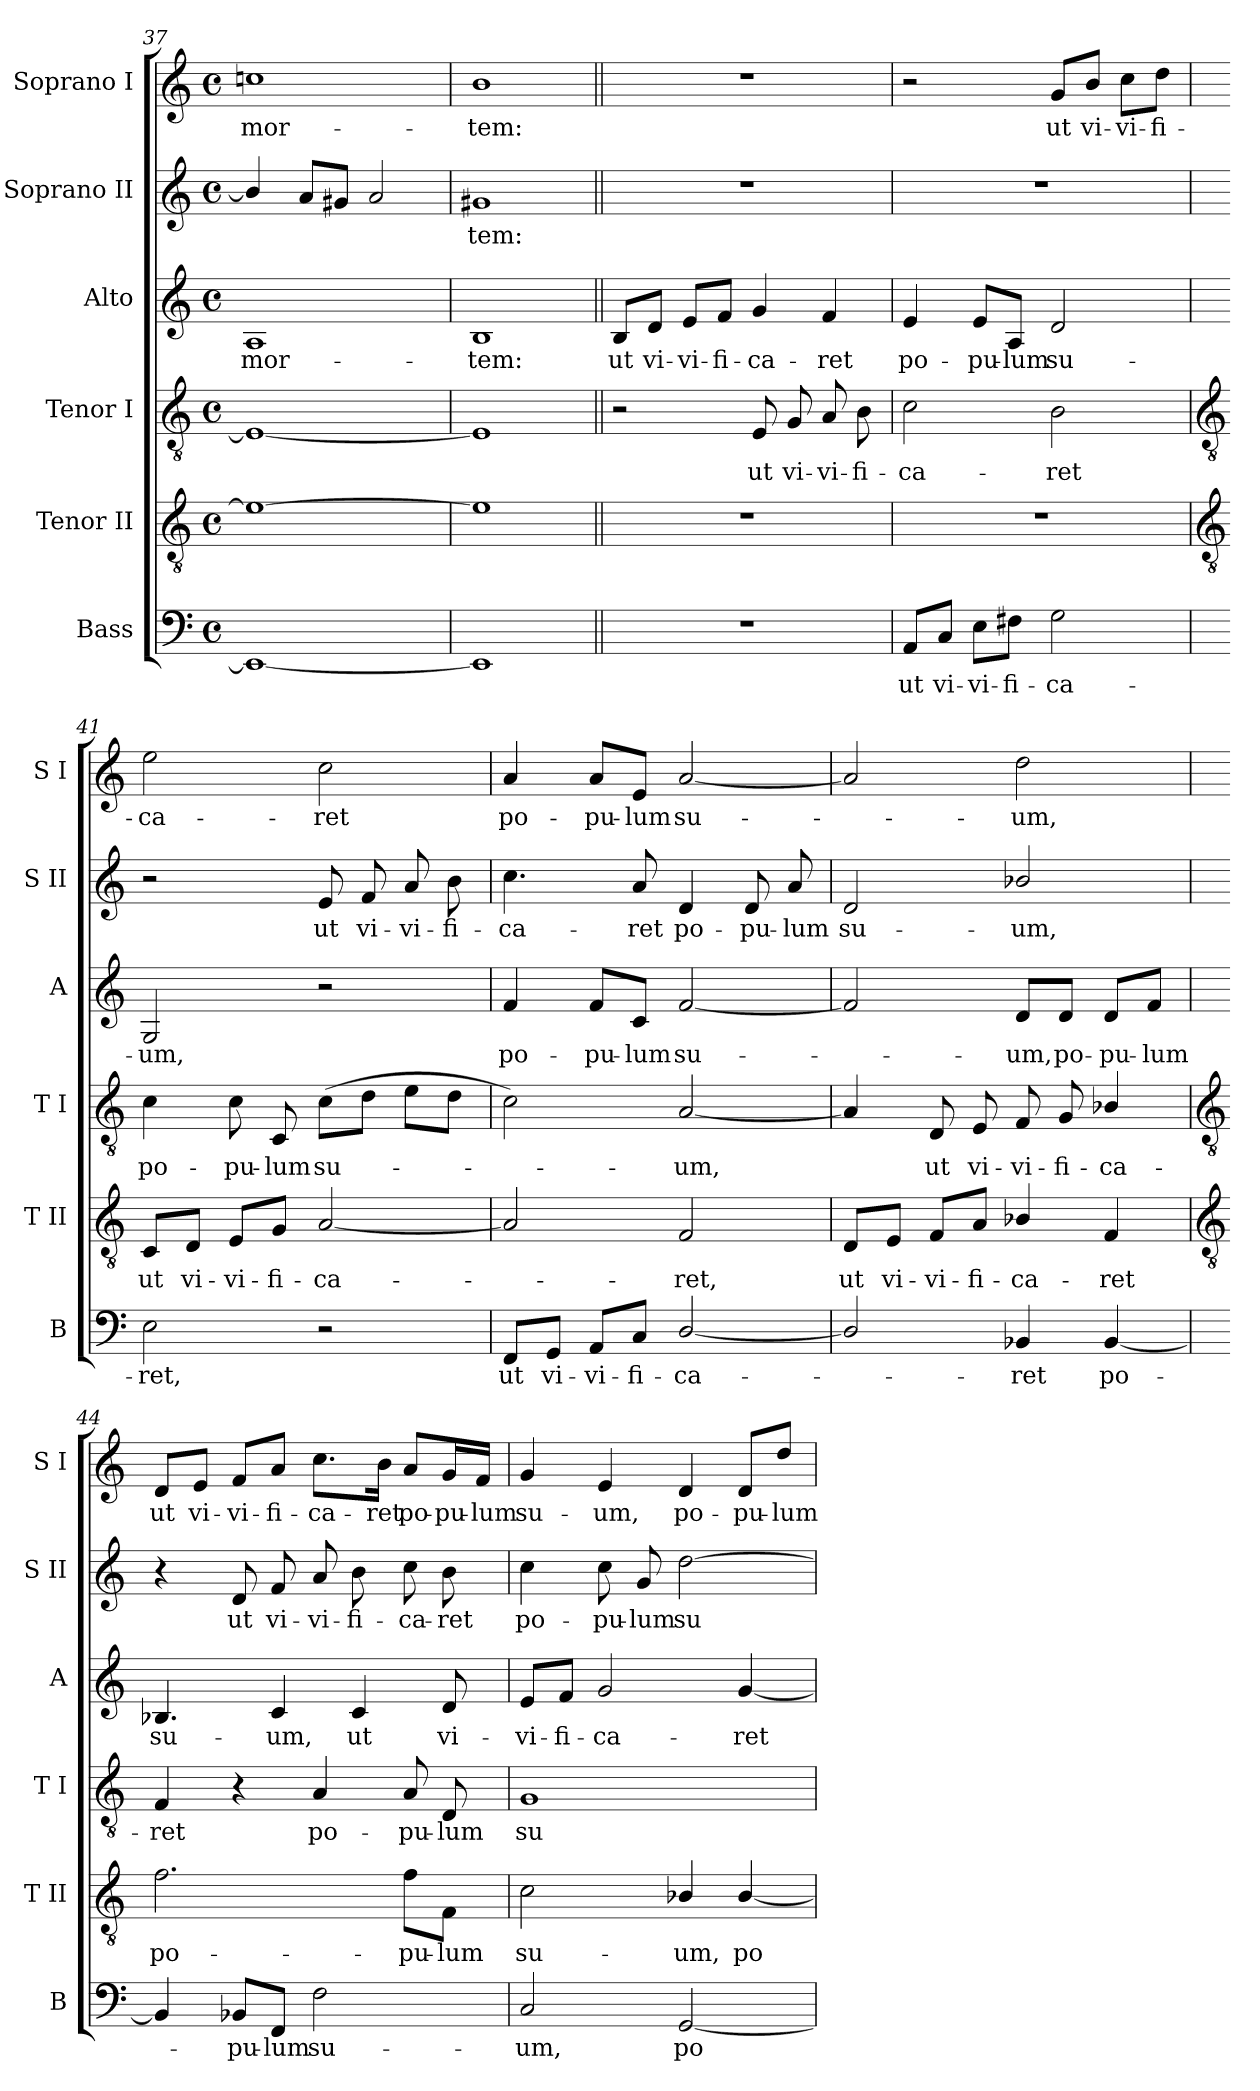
**kern	**text	**kern	**text	**kern	**text	**kern	**text	**kern	**text	**kern	**text
*part6	*part6	*part5	*part5	*part4	*part4	*part3	*part3	*part2	*part2	*part1	*part1
*staff6	*staff6	*staff5	*staff5	*staff4	*staff4	*staff3	*staff3	*staff2	*staff2	*staff1	*staff1
*I"Bass	*	*I"Tenor II	*	*I"Tenor I	*	*I"Alto	*	*I"Soprano II	*	*I"Soprano I	*
*I'B	*	*I'T II	*	*I'T I	*	*I'A	*	*I'S II	*	*I'S I	*
*clefF4	*	*clefGv2	*	*clefGv2	*	*clefG2	*	*clefG2	*	*clefG2	*
*k[]	*	*k[]	*	*k[]	*	*k[]	*	*k[]	*	*k[]	*
*C:	*	*C:	*	*C:	*	*C:	*	*C:	*	*C:	*
*M4/4	*	*M4/4	*	*M4/4	*	*M4/4	*	*M4/4	*	*M4/4	*
*met(c)	*	*met(c)	*	*met(c)	*	*met(c)	*	*met(c)	*	*met(c)	*
=37	=37	=37	=37	=37	=37	=37	=37	=37	=37	=37	=37
!	!	!	!	!	!	!	!LO:LY:b	!	!	!	!LO:LY:b
1EE_	.	1e_	.	1E_	.	1A	mor-	4b/]	.	1ccn	mor-
.	.	.	.	.	.	.	.	8aL	.	.	.
.	.	.	.	.	.	.	.	8g#XJ	.	.	.
.	.	.	.	.	.	.	.	2a	.	.	.
=38	=38	=38	=38	=38	=38	=38	=38	=38	=38	=38	=38
!	!	!	!	!	!	!	!LO:LY:b	!	!LO:LY:b	!	!LO:LY:b
1EE]	.	1e]	.	1E]	.	1B	-tem:	1g#X	tem:	1b	-tem:
=39||	=39||	=39||	=39||	=39||	=39||	=39||	=39||	=39||	=39||	=39||	=39||
!	!	!	!	!	!	!	!LO:LY:b	!	!	!	!
1r	.	1r	.	2r	.	8B/L	ut	1r	.	1r	.
!	!	!	!	!	!	!	!LO:LY:b	!	!	!	!
.	.	.	.	.	.	8d/J	vi-	.	.	.	.
!	!	!	!	!	!	!	!LO:LY:b	!	!	!	!
.	.	.	.	.	.	8e/L	-vi-	.	.	.	.
!	!	!	!	!	!	!	!LO:LY:b	!	!	!	!
.	.	.	.	.	.	8f/J	-fi-	.	.	.	.
!	!	!	!	!	!LO:LY:b	!	!LO:LY:b	!	!	!	!
.	.	.	.	8E	ut	4g	-ca-	.	.	.	.
!	!	!	!	!	!LO:LY:b	!	!	!	!	!	!
.	.	.	.	8G	vi-	.	.	.	.	.	.
!	!	!	!	!	!LO:LY:b	!	!LO:LY:b	!	!	!	!
.	.	.	.	8A	-vi-	4f	-ret	.	.	.	.
!	!	!	!	!	!LO:LY:b	!	!	!	!	!	!
.	.	.	.	8B	-fi-	.	.	.	.	.	.
=40	=40	=40	=40	=40	=40	=40	=40	=40	=40	=40	=40
!	!LO:LY:b	!	!	!	!LO:LY:b	!	!LO:LY:b	!	!	!	!
8AA/L	ut	1r	.	2c	-ca-	4e	po-	1r	.	2r	.
!	!LO:LY:b	!	!	!	!	!	!	!	!	!	!
8C/J	vi-	.	.	.	.	.	.	.	.	.	.
!	!LO:LY:b	!	!	!	!	!	!LO:LY:b	!	!	!	!
8E\L	-vi-	.	.	.	.	8e/L	-pu-	.	.	.	.
!	!LO:LY:b	!	!	!	!	!	!LO:LY:b	!	!	!	!
8F#X\J	-fi-	.	.	.	.	8A/J	-lum	.	.	.	.
!	!LO:LY:b	!	!	!	!LO:LY:b	!	!LO:LY:b	!	!	!	!LO:LY:b
2G	-ca-	.	.	2B	-ret	2d	su-	.	.	8g/L	ut
!	!	!	!	!	!	!	!	!	!	!	!LO:LY:b
.	.	.	.	.	.	.	.	.	.	8b/J	vi-
!	!	!	!	!	!	!	!	!	!	!	!LO:LY:b
.	.	.	.	.	.	.	.	.	.	8cc\L	-vi-
!	!	!	!	!	!	!	!	!	!	!	!LO:LY:b
.	.	.	.	.	.	.	.	.	.	8dd\J	-fi-
!!LO:LB:g=z
=41	=41	=41	=41	=41	=41	=41	=41	=41	=41	=41	=41
*	*	*clefGv2	*	*clefGv2	*	*	*	*	*	*	*
!	!LO:LY:b	!	!LO:LY:b	!	!LO:LY:b	!	!LO:LY:b	!	!	!	!LO:LY:b
2E	-ret,	8C/L	ut	4c	po-	2G	-um,	2r	.	2ee	-ca-
!	!	!	!LO:LY:b	!	!	!	!	!	!	!	!
.	.	8D/J	vi-	.	.	.	.	.	.	.	.
!	!	!	!LO:LY:b	!	!LO:LY:b	!	!	!	!	!	!
.	.	8E/L	-vi-	8c	-pu-	.	.	.	.	.	.
!	!	!	!LO:LY:b	!	!LO:LY:b	!	!	!	!	!	!
.	.	8G/J	-fi-	8C	-lum	.	.	.	.	.	.
!	!	!	!LO:LY:b	!	!LO:LY:b	!	!	!	!LO:LY:b	!	!LO:LY:b
2r	.	[2A	-ca-	(>8cL	su-	2r	.	8e	ut	2cc	-ret
!	!	!	!	!	!	!	!	!	!LO:LY:b	!	!
.	.	.	.	8dJ	.	.	.	8f	vi-	.	.
!	!	!	!	!	!	!	!	!	!LO:LY:b	!	!
.	.	.	.	8eL	.	.	.	8a	-vi-	.	.
!	!	!	!	!	!	!	!	!	!LO:LY:b	!	!
.	.	.	.	8dJ	.	.	.	8b	-fi-	.	.
=42	=42	=42	=42	=42	=42	=42	=42	=42	=42	=42	=42
!	!LO:LY:b	!	!	!	!	!	!LO:LY:b	!	!LO:LY:b	!	!LO:LY:b
8FF/L	ut	2A]	.	2c)	.	4f	po-	4.cc	-ca-	4a	po-
!	!LO:LY:b	!	!	!	!	!	!	!	!	!	!
8GG/J	vi-	.	.	.	.	.	.	.	.	.	.
!	!LO:LY:b	!	!	!	!	!	!LO:LY:b	!	!	!	!LO:LY:b
8AA/L	-vi-	.	.	.	.	8f/L	-pu-	.	.	8a/L	-pu-
!	!LO:LY:b	!	!	!	!	!	!LO:LY:b	!	!LO:LY:b	!	!LO:LY:b
8C/J	-fi-	.	.	.	.	8c/J	-lum	8a	-ret	8e/J	-lum
!	!LO:LY:b	!	!LO:LY:b	!	!LO:LY:b	!	!LO:LY:b	!	!LO:LY:b	!	!LO:LY:b
[2D/	-ca-	2F	ret,	[2A	um,	[2f	su-	4d	po-	[2a	su-
!	!	!	!	!	!	!	!	!	!LO:LY:b	!	!
.	.	.	.	.	.	.	.	8d	-pu-	.	.
!	!	!	!	!	!	!	!	!	!LO:LY:b	!	!
.	.	.	.	.	.	.	.	8a	-lum	.	.
=43	=43	=43	=43	=43	=43	=43	=43	=43	=43	=43	=43
!	!	!	!LO:LY:b	!	!	!	!	!	!LO:LY:b	!	!
2D/]	.	8D/L	ut	4A]	.	2f]	.	2d	su-	2a]	.
!	!	!	!LO:LY:b	!	!	!	!	!	!	!	!
.	.	8E/J	vi-	.	.	.	.	.	.	.	.
!	!	!	!LO:LY:b	!	!LO:LY:b	!	!	!	!	!	!
.	.	8F/L	-vi-	8D	ut	.	.	.	.	.	.
!	!	!	!LO:LY:b	!	!LO:LY:b	!	!	!	!	!	!
.	.	8A/J	-fi-	8E	vi-	.	.	.	.	.	.
!	!LO:LY:b	!	!LO:LY:b	!	!LO:LY:b	!	!LO:LY:b	!	!LO:LY:b	!	!LO:LY:b
4BB-X	ret	4B-X/	-ca-	8F	-vi-	8d/L	um,	2b-X/	-um,	2dd	um,
!	!	!	!	!	!LO:LY:b	!	!LO:LY:b	!	!	!	!
.	.	.	.	8G	-fi-	8d/J	po-	.	.	.	.
!	!LO:LY:b	!	!LO:LY:b	!	!LO:LY:b	!	!LO:LY:b	!	!	!	!
[4BB-	po-	4F	-ret	4B-X/	-ca-	8d/L	-pu-	.	.	.	.
!	!	!	!	!	!	!	!LO:LY:b	!	!	!	!
.	.	.	.	.	.	8f/J	-lum	.	.	.	.
!!LO:LB:g=z
=44	=44	=44	=44	=44	=44	=44	=44	=44	=44	=44	=44
*	*	*clefGv2	*	*clefGv2	*	*	*	*	*	*	*
!	!	!	!LO:LY:b	!	!LO:LY:b	!	!LO:LY:b	!	!	!	!LO:LY:b
4BB-]	.	2.f	po-	4F	-ret	4.B-X	su-	4r	.	8d/L	ut
!	!	!	!	!	!	!	!	!	!	!	!LO:LY:b
.	.	.	.	.	.	.	.	.	.	8e/J	vi-
!	!LO:LY:b	!	!	!	!	!	!	!	!LO:LY:b	!	!LO:LY:b
8BB-/L	pu-	.	.	4r	.	.	.	8d	ut	8f/L	-vi-
!	!LO:LY:b	!	!	!	!	!	!LO:LY:b	!	!LO:LY:b	!	!LO:LY:b
8FF/J	-lum	.	.	.	.	4c	-um,	8f	vi-	8a/J	-fi-
!	!LO:LY:b	!	!	!	!LO:LY:b	!	!	!	!LO:LY:b	!	!LO:LY:b
2F	su-	.	.	4A	po-	.	.	8a	-vi-	8.cc\L	-ca-
!	!	!	!	!	!	!	!LO:LY:b	!	!LO:LY:b	!	!
.	.	.	.	.	.	4c	ut	8b	-fi-	.	.
!	!	!	!	!	!	!	!	!	!	!	!LO:LY:b
.	.	.	.	.	.	.	.	.	.	16b\Jk	-ret
!	!	!	!LO:LY:b	!	!LO:LY:b	!	!	!	!LO:LY:b	!	!LO:LY:b
.	.	8f\L	-pu-	8A	-pu-	.	.	8cc	-ca-	8a/L	po-
!	!	!	!LO:LY:b	!	!LO:LY:b	!	!LO:LY:b	!	!LO:LY:b	!	!LO:LY:b
.	.	8F\J	-lum	8D	-lum	8d	vi-	8b	-ret	16g/L	-pu-
!	!	!	!	!	!	!	!	!	!	!	!LO:LY:b
.	.	.	.	.	.	.	.	.	.	16f/JJ	-lum
=45	=45	=45	=45	=45	=45	=45	=45	=45	=45	=45	=45
!	!LO:LY:b	!	!LO:LY:b	!	!LO:LY:b	!	!LO:LY:b	!	!LO:LY:b	!	!LO:LY:b
2C	-um,	2c	su-	1G	su-	8e/L	-vi-	4cc	po-	4g	su-
!	!	!	!	!	!	!	!LO:LY:b	!	!	!	!
.	.	.	.	.	.	8f/J	-fi-	.	.	.	.
!	!	!	!	!	!	!	!LO:LY:b	!	!LO:LY:b	!	!LO:LY:b
.	.	.	.	.	.	2g	-ca-	8cc	-pu-	4e	-um,
!	!	!	!	!	!	!	!	!	!LO:LY:b	!	!
.	.	.	.	.	.	.	.	8g	-lum	.	.
!	!LO:LY:b	!	!LO:LY:b	!	!	!	!	!	!LO:LY:b	!	!LO:LY:b
[2GG	po-	4B-X/	-um,	.	.	.	.	[2dd	su-	4d	po-
!	!	!	!LO:LY:b	!	!	!	!LO:LY:b	!	!	!	!LO:LY:b
.	.	[4B-/	po-	.	.	[4g	-ret	.	.	8d/L	-pu-
!	!	!	!	!	!	!	!	!	!	!	!LO:LY:b
.	.	.	.	.	.	.	.	.	.	8dd/J	-lum
=	=	=	=	=	=	=	=	=	=	=	=
*-	*-	*-	*-	*-	*-	*-	*-	*-	*-	*-	*-
